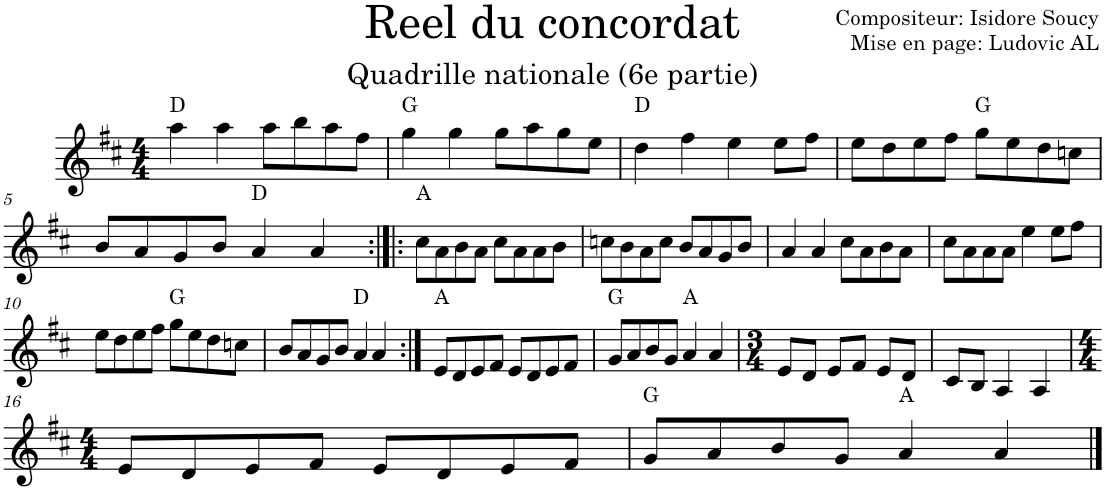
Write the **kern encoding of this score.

**kern	**harte
*part1	*part1
*staff1	*
*I"Violon	*
*I'Vln.	*
*clefG2	*
*k[f#c#]	*
*M4/4	*
=1	=1
4aa\	D:maj
4aa\	.
8aa\L	.
8bb\	.
8aa\	.
8ff#\J	.
=2	=2
4gg\	G:maj
4gg\	.
8gg\L	.
8aa\	.
8gg\	.
8ee\J	.
=3	=3
4dd\	D:maj
4ff#\	.
4ee\	.
8ee\L	.
8ff#\J	.
=4	=4
8ee\L	.
8dd\	.
8ee\	.
8ff#\J	.
8gg\L	G:maj
8ee\	.
8dd\	.
8ccn\J	.
!!LO:LB:g=z
=5	=5
8b/L	.
8a/	.
8g/	.
8b/J	.
4a/	D:maj
4a/	.
=6:|!|:	=6:|!|:
8cc#\L	A:maj
8a\	.
8b\	.
8a\J	.
8cc#\L	.
8a\	.
8a\	.
8b\J	.
=7	=7
8ccn\L	.
8b\	.
8a\	.
8cc\J	.
8b/L	.
8a/	.
8g/	.
8b/J	.
=8	=8
4a/	.
4a/	.
8cc#\L	.
8a\	.
8b\	.
8a\J	.
=9	=9
8cc#\L	.
8a\	.
8a\	.
8a\J	.
4ee\	.
8ee\L	.
8ff#\J	.
!!LO:LB:g=z
=10	=10
8ee\L	.
8dd\	.
8ee\	.
8ff#\J	.
8gg\L	G:maj
8ee\	.
8dd\	.
8ccn\J	.
=11	=11
8b/L	.
8a/	.
8g/	.
8b/J	.
4a/	D:maj
4a/	.
=12:|!	=12:|!
8e/L	A:maj
8d/	.
8e/	.
8f#/J	.
8e/L	.
8d/	.
8e/	.
8f#/J	.
=13	=13
8g/L	G:maj
8a/	.
8b/	.
8g/J	.
4a/	A:maj
4a/	.
=14	=14
*M3/4	*
8e/L	.
8d/J	.
8e/L	.
8f#/J	.
8e/L	.
8d/J	.
=15	=15
8c#/L	.
8B/J	.
4A/	.
4A/	.
!!LO:LB:g=z
=16	=16
*M4/4	*
8e/L	.
8d/	.
8e/	.
8f#/J	.
8e/L	.
8d/	.
8e/	.
8f#/J	.
=17	=17
8g/L	G:maj
8a/	.
8b/	.
8g/J	.
4a/	A:maj
4a/	.
==	==
*-	*-
